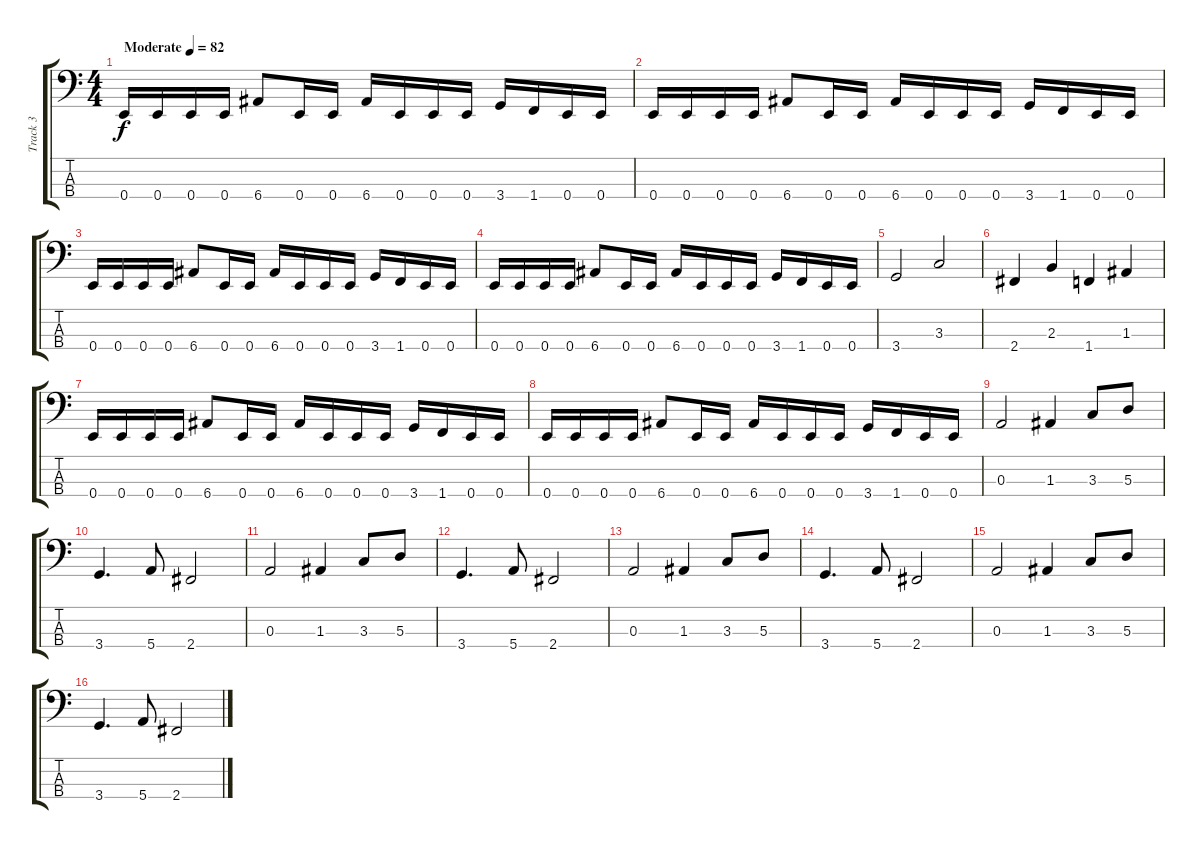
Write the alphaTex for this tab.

\track ("Track 3" "Track 3") {instrument electricbasspick}
\staff {score tabs}
\tuning (G2 D2 A1 E1) {hide}
\ts (4 4)
\tempo (82 "Moderate")
\clef f4
\ks c
0.4.16{dy f instrument electricbasspick} 0.4.16 0.4.16 0.4.16 6.4.8 0.4.16 0.4.16 6.4.16 0.4.16 0.4.16 0.4.16 3.4.16 1.4.16 0.4.16 0.4.16 |
0.4.16 0.4.16 0.4.16 0.4.16 6.4.8 0.4.16 0.4.16 6.4.16 0.4.16 0.4.16 0.4.16 3.4.16 1.4.16 0.4.16 0.4.16 |
0.4.16 0.4.16 0.4.16 0.4.16 6.4.8 0.4.16 0.4.16 6.4.16 0.4.16 0.4.16 0.4.16 3.4.16 1.4.16 0.4.16 0.4.16 |
0.4.16 0.4.16 0.4.16 0.4.16 6.4.8 0.4.16 0.4.16 6.4.16 0.4.16 0.4.16 0.4.16 3.4.16 1.4.16 0.4.16 0.4.16 |
3.4.2 3.3.2 |
2.4.4 2.3.4 1.4.4 1.3.4 |
0.4.16 0.4.16 0.4.16 0.4.16 6.4.8 0.4.16 0.4.16 6.4.16 0.4.16 0.4.16 0.4.16 3.4.16 1.4.16 0.4.16 0.4.16 |
0.4.16 0.4.16 0.4.16 0.4.16 6.4.8 0.4.16 0.4.16 6.4.16 0.4.16 0.4.16 0.4.16 3.4.16 1.4.16 0.4.16 0.4.16 |
0.3.2 1.3.4 3.3.8 5.3.8 |
3.4.4{d} 5.4.8 2.4.2 |
0.3.2 1.3.4 3.3.8 5.3.8 |
3.4.4{d} 5.4.8 2.4.2 |
0.3.2 1.3.4 3.3.8 5.3.8 |
3.4.4{d} 5.4.8 2.4.2 |
0.3.2 1.3.4 3.3.8 5.3.8 |
3.4.4{d} 5.4.8 2.4.2
